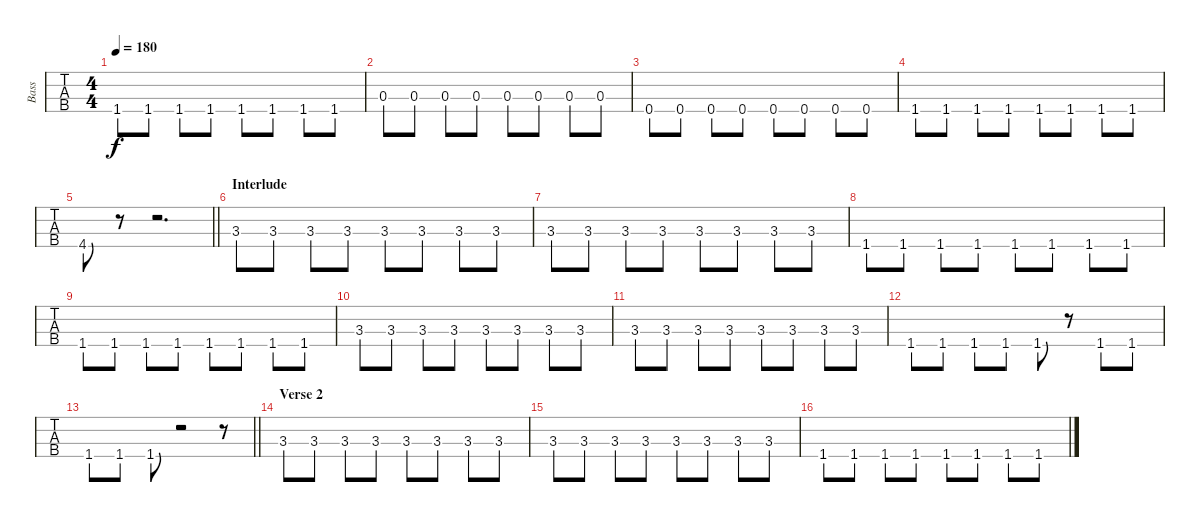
\track ("Bass" "Bass") {instrument electricbasspick}
\staff {tabs}
\tuning (G2 D2 A1 E1) {hide}
\ts (4 4)
\tempo 180
\clef f4
\ks c
1.4.8{dy f} 1.4.8 1.4.8 1.4.8 1.4.8 1.4.8 1.4.8 1.4.8 |
0.3.8 0.3.8 0.3.8 0.3.8 0.3.8 0.3.8 0.3.8 0.3.8 |
0.4.8 0.4.8 0.4.8 0.4.8 0.4.8 0.4.8 0.4.8 0.4.8 |
1.4.8 1.4.8 1.4.8 1.4.8 1.4.8 1.4.8 1.4.8 1.4.8 |
\barLineRight lightlight
4.4.8 r.8 r.2{d} |
\section ("" "Interlude")
3.3.8 3.3.8 3.3.8 3.3.8 3.3.8 3.3.8 3.3.8 3.3.8 |
3.3.8 3.3.8 3.3.8 3.3.8 3.3.8 3.3.8 3.3.8 3.3.8 |
1.4.8 1.4.8 1.4.8 1.4.8 1.4.8 1.4.8 1.4.8 1.4.8 |
1.4.8 1.4.8 1.4.8 1.4.8 1.4.8 1.4.8 1.4.8 1.4.8 |
3.3.8 3.3.8 3.3.8 3.3.8 3.3.8 3.3.8 3.3.8 3.3.8 |
3.3.8 3.3.8 3.3.8 3.3.8 3.3.8 3.3.8 3.3.8 3.3.8 |
1.4.8 1.4.8 1.4.8 1.4.8 1.4.8 r.8 1.4.8 1.4.8 |
\barLineRight lightlight
1.4.8 1.4.8 1.4.8 r.2 r.8 |
\section ("" "Verse 2")
3.3.8 3.3.8 3.3.8 3.3.8 3.3.8 3.3.8 3.3.8 3.3.8 |
3.3.8 3.3.8 3.3.8 3.3.8 3.3.8 3.3.8 3.3.8 3.3.8 |
1.4.8 1.4.8 1.4.8 1.4.8 1.4.8 1.4.8 1.4.8 1.4.8
